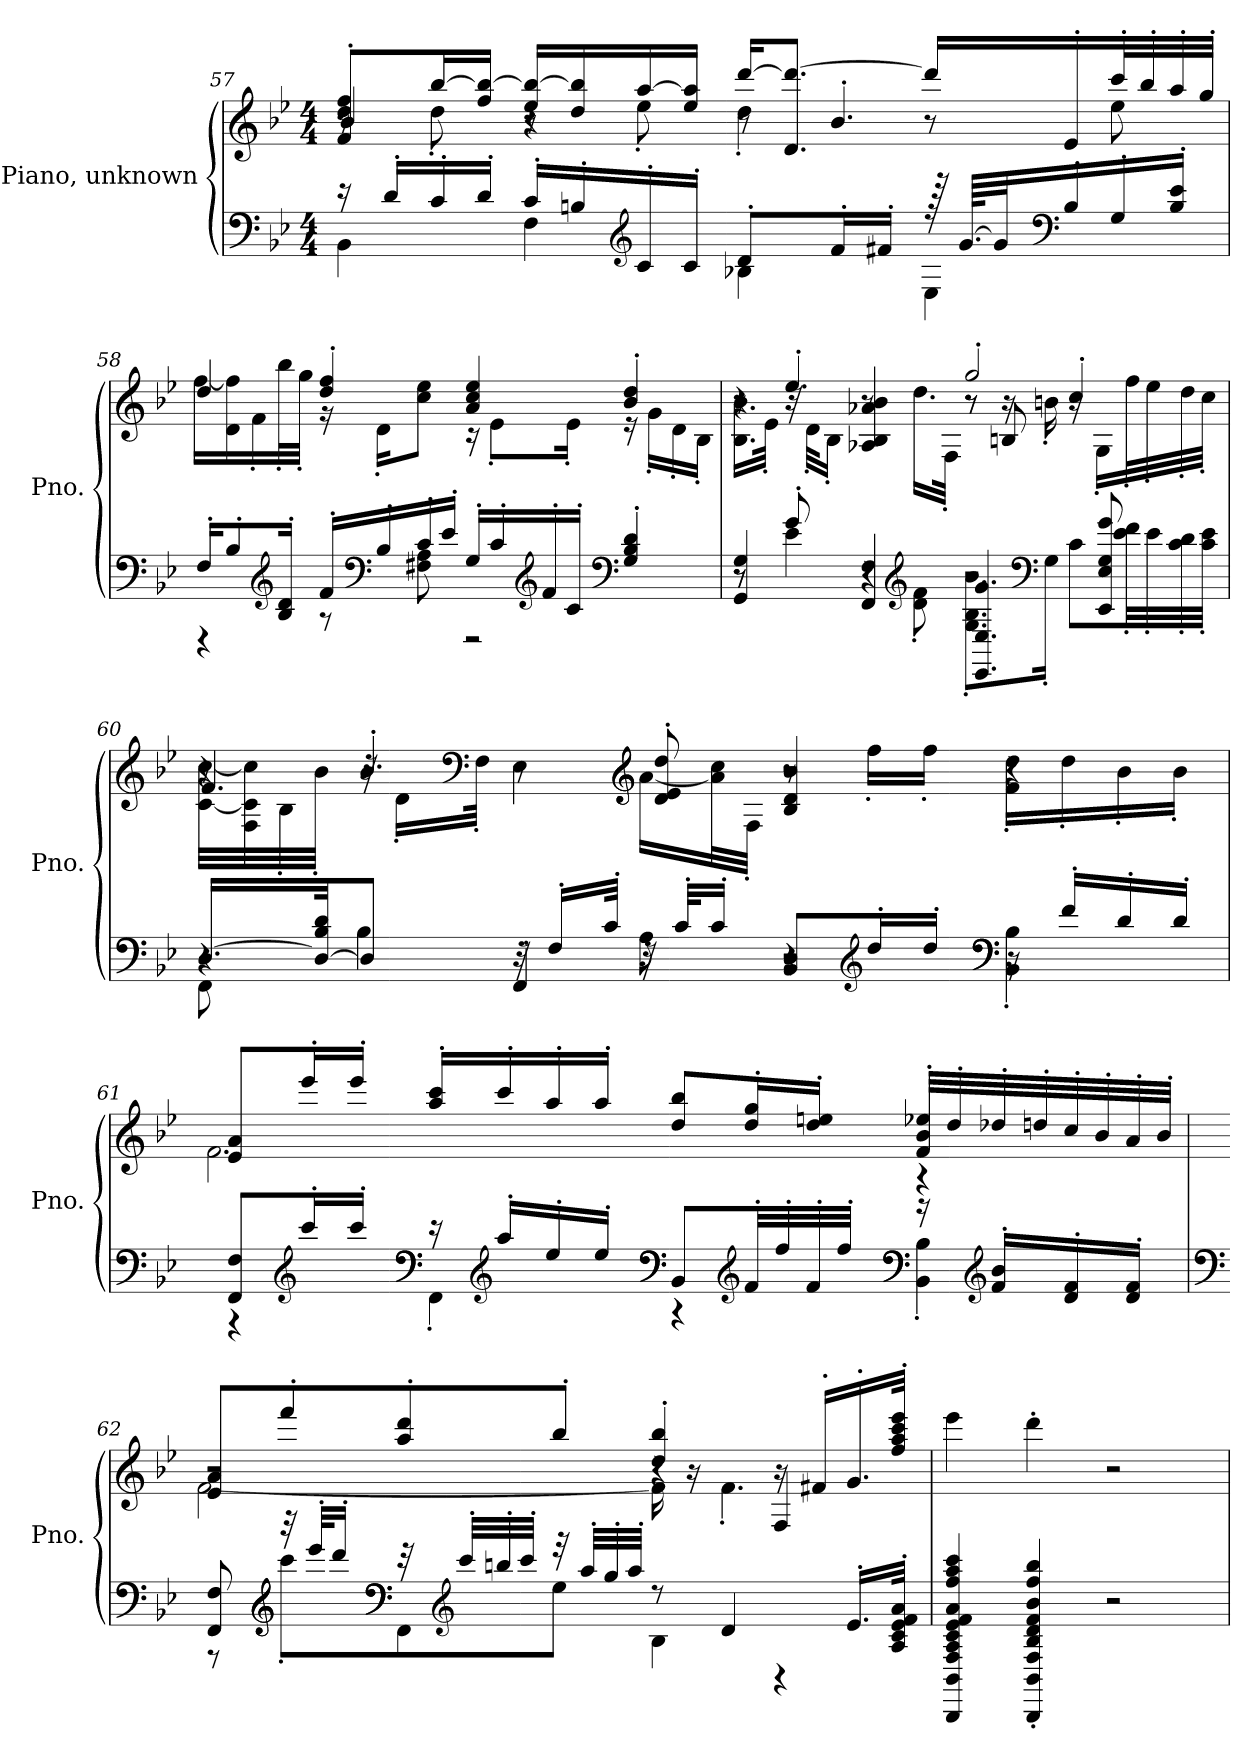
**kern	**kern
*part1	*part1
*staff2	*staff1
*I"Piano, unknown	*
*I'Pno.	*
!!LO:LB:g=z
*clefF4	*clefG2
*k[b-e-]	*k[b-e-]
*M4/4	*M4/4
=57	=57
*^	*^
*	*	*	*^
16r	4BB-\	8f/' 8dd/' 8ff/'L	8r	4b-/
16d'/LL	.	.	.	.
16c'/	.	[16bb-/L	8dd'\	.
16d'/JJ	.	16ff/ 16bb-/_JJ	.	.
16c'/LL	4F\	16ee-/ 16bb-/_LL	8r	4r
16Bn'/	.	16dd/ 16bb-/]	.	.
*clefG2	*	*	*	*
16c'/	.	[16aa/	8ee-'\	.
16c'/JJ	.	16ee-/ 16aa/]JJ	.	.
8d'/L	4B-X\	[16ddd/KL	4dd'\	8r
.	.	8.d/ 8.ddd/_J	.	.
16f'/L	.	.	.	4.b-'/
16f#X'/JJ	.	.	.	.
128r	4E-\	16ddd/LL]	8r	.
[64.g/KLLL	.	.	.	.
32g/J]	.	.	.	.
*clefF4	*	*	*	*
16B-'/	.	16e-'/	.	.
16G'/	.	32ccc'/L	8ee-\	.
.	.	32bb-'/	.	.
16B-/' 16e-/'JJ	.	32aa'/	.	.
.	.	32gg'/JJJ	.	.
*	*	*	*v	*v
!!LO:LB:g=z
=58	=58	=58	=58
16F'/KL	4r	4dd/	[16ff\LL
8B-'/	.	.	16d\ 16ff\]
.	.	.	16f'\
*clefG2	*	*	*
16B-/' 16d/'Jk	.	.	32bb-'\L
.	.	.	32gg'\JJJ
16f'/LL	8r	4dd/' 4ff/'	16r
*clefF4	*	*	*
16B-'/	.	.	16d'\KL
16c'/	8F#X\ 8A\	.	8cc\ 8ee-\J
16e-'/JJ	.	.	.
16G'/LL	2r	4a/ 4cc/ 4ee-/	16r
16c'/	.	.	8e-'\L
*clefG2	*	*	*
16f'/	.	.	.
16c'/JJ	.	.	16e-'\Jk
*clefF4	*	*	*
4G/' 4B-/' 4d/'	.	4b-/' 4dd/'	16r
.	.	.	16g'\LL
.	.	.	16d'\
.	.	.	16B-'\JJ
!!LO:PB:g=z
=59	=59	=59	=59
*	*^	*	*^
8r	8r	4GG/ 4G/	8r	16.B-\ 16.b-\LL	4r
.	.	.	.	32e-'\JJk	.
8g'/	4e-\	.	4.ee-'/	32r	.
.	.	.	.	32d'\KLL	.
.	.	.	.	16B-'\JJ	.
4r	.	4FF/ 4F/	.	8r	4A-X/ 4B-/ 4a-X/ 4b-/
*clefG2	*	*	*	*	*
.	8d\' 8f\'	.	.	16.dd\LL	.
.	.	.	.	32F'\JJk	.
2r	8.G\' 8.B-\' 8.b-\'L	4.EE-/ 4.E-/ 4.g/	2gg'/	8r	8r
.	.	.	.	16r	8Bn/
*clefF4	*	*	*	*	*
.	16G'\Jk	.	.	16bn'\	.
.	8c\L	.	.	16r	4cc'/
.	.	.	.	16G'\LL	.
.	32e-\' 32f\'LL	8EE-/ 8E-/ 8G/ 8g/	.	32ff'\L	.
.	32e-'\	.	.	32ee-'\	.
.	32c\' 32d\'	.	.	32dd'\	.
.	32c\' 32e-\'JJJ	.	.	32cc'\JJJ	.
!!LO:LB:g=z
=60	=60	=60	=60	=60	=60
*	*	*	*	*	*^
[16.D/LL	8FF\	4r	8r	[32c\ [32cc\LLL	4.f/	4r
.	.	.	.	32F\ 32c\] 32cc\]	.	.
.	.	.	.	32B-'\	.	.
32D/_ 32B-/ 32d/JK	.	.	.	32b-'\JJJ	.	.
8D/J]	4B-\	.	4.b-'/	32r	.	.
.	.	.	.	16d'\LL	.	.
*	*	*	*clefF4	*	*	*
.	.	.	.	32F'\JJk	.	.
32r	.	4FF'/	.	8r	.	4E-\
16F'/LL	.	.	.	.	.	.
32c'/JJk	.	.	.	.	.	.
*	*	*	*clefG2	*	*	*
32r	8A\	.	.	[16a\LL	8d/' 8e-/' 8dd/'	.
32c'/KLL	.	.	.	.	.	.
16c'/JJ	.	.	.	32a\] 32cc\L	.	.
.	.	.	.	32F'\JJJ	.	.
8BB-/ 8D/L	4r	2r	2r	8r	4B-/ 4d/ 4b-/	2r
*clefG2	*	*	*	*	*	*
16dd'/L	.	.	.	16ff'\LL	.	.
16dd'/JJ	.	.	.	16ff'\JJ	.	.
*clefF4	*	*	*	*	*	*
16r	4BB-\' 4B-\'	.	.	16f\' 16dd\'LL	4r	.
16f'/LL	.	.	.	16dd'\	.	.
16d'/	.	.	.	16b-'\	.	.
16d'/JJ	.	.	.	16b-'\JJ	.	.
*	*v	*v	*	*	*	*
*	*	*	*v	*v	*v
!!LO:LB:g=z
=61	=61	=61	=61
8FF/ 8F/L	4r	8e-/ 8a/L	2.f\
*clefG2	*	*	*
16ccc'/L	.	16eee-'/L	.
16ccc'/JJ	.	16eee-'/JJ	.
*clefF4	*	*	*
16r	4FF'\	16aa/' 16ccc/'LL	.
*clefG2	*	*	*
16aa'/LL	.	16ccc'/	.
16ee-'/	.	16aa'/	.
16ee-'/JJ	.	16aa'/JJ	.
*clefF4	*	*	*
8BB-/L	4r	8dd/ 8bb-/L	.
*clefG2	*	*	*
32f'/LL	.	16dd/' 16gg/'L	.
32ff'/	.	.	.
32f'/	.	16dd/' 16een/'JJ	.
32ff'/JJJ	.	.	.
*clefF4	*	*	*
16r	4BB-\' 4B-\'	32f/' 32b-/' 32ee-X/'LLL	4r
.	.	32dd'/	.
*clefG2	*	*	*
16f/' 16b-/'LL	.	32dd-X'/	.
.	.	32ddn'/	.
16d/' 16f/'	.	32cc'/	.
.	.	32b-'/	.
16d/' 16f/'JJ	.	32a'/	.
.	.	32b-'/JJJ	.
*	*	*v	*v
!!LO:LB:g=z
=62	=62	=62
*clefF4	*	*
*	*	*^
*	*	*	*^
8FF/ 8F/	8r	8e-/ 8a/L	[2f\	2r
*clefG2	*	*	*	*
32r	8ccc'\L	8fff'/	.	.
32eee-'/KLL	.	.	.	.
16ddd'/JJ	.	.	.	.
*clefF4	*	*	*	*
32r	8FF\	8aa/' 8ddd/'	.	.
*clefG2	*	*	*	*
32ccc'/LLL	.	.	.	.
32bbn'/	.	.	.	.
32ccc'/JJJ	.	.	.	.
32r	8ee-\J	8bb-'/J	.	.
32aa'/LLL	.	.	.	.
32gg'/	.	.	.	.
32aa'/JJJ	.	.	.	.
8r	4B-\	4dd/' 4bb-/'	16f\]	4r
.	.	.	16r	.
4d/	.	.	4.f'\	.
.	4r	16r	.	4F/
.	.	16f#X'/LL	.	.
16.e-'/LL	.	16.g'/	.	.
32A/' 32c/' 32e-/' 32f/' 32a/'JJk	.	32ff/' 32aa/' 32ccc/' 32eee-/'JJk	.	.
*v	*v	*	*	*
*	*v	*v	*v
=63	=63
4BBB-/ 4BB-/ 4F/ 4A/ 4c/ 4e-/ 4f/ 4a/ 4ff/ 4aa/ 4ccc/	4eee-\
4BBB-/' 4BB-/' 4F/' 4B-/' 4d/' 4f/' 4b-/' 4ff/' 4bb-/'	4ddd'\
2r	2r
=	=
*-	*-
